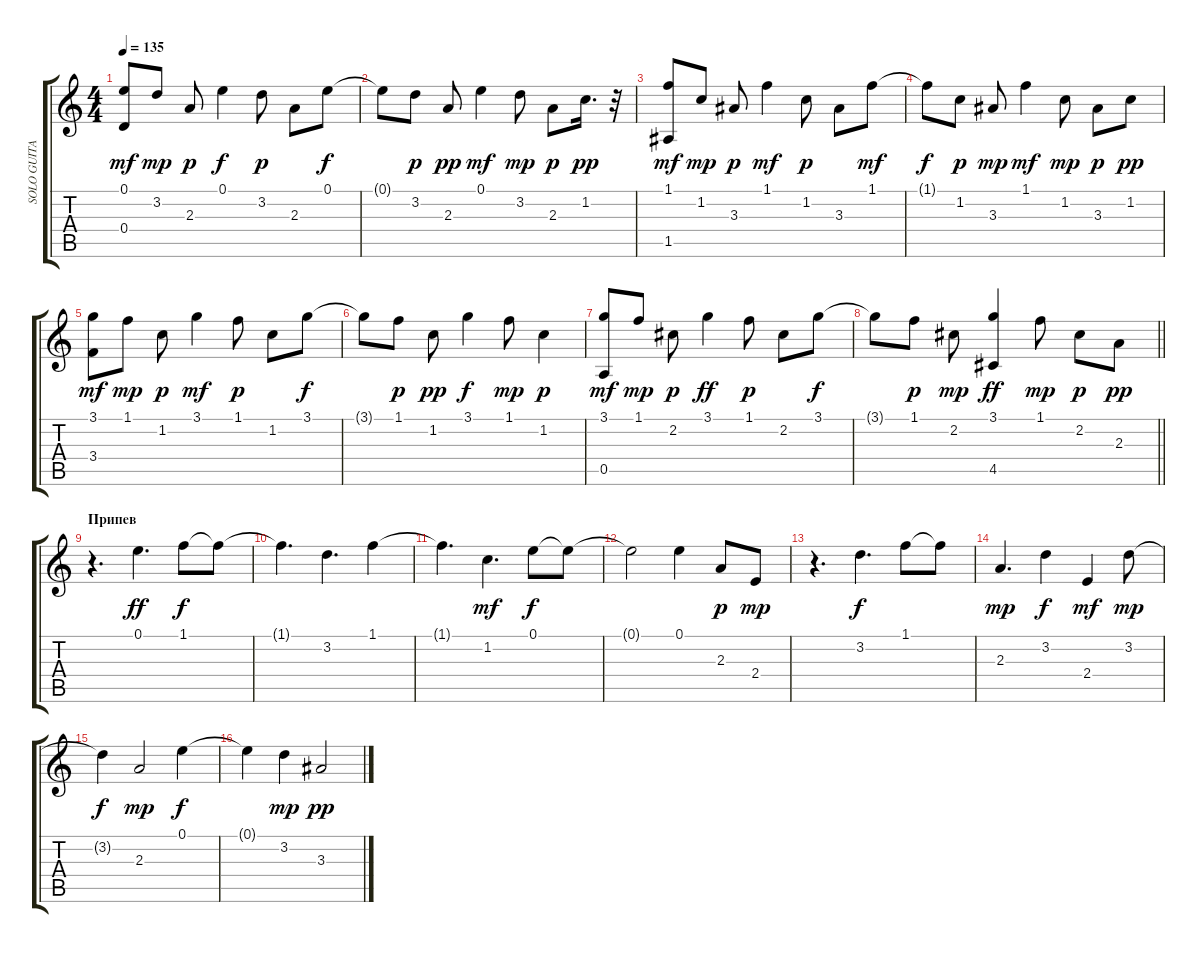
\track ("SOLO GUITAR" "SOLO GUITA") {instrument acousticguitarsteel}
\staff {score tabs}
\tuning (E4 B3 G3 D3 A2 E2) {hide}
\ts (4 4)
\tempo 135
\clef g2
\ks c
(0.1 0.4).8{dy mf} 3.2.8{dy mp} 2.3.8{dy p} 0.1.4{dy f} 3.2.8{dy p} 2.3.8 0.1.8{dy f} |
0.1{t}.8 3.2.8{dy p} 2.3.8{dy pp} 0.1.4{dy mf} 3.2.8{dy mp} 2.3.8{dy p} 1.2.16{d dy pp} r.32 |
(1.1 1.5).8{dy mf} 1.2.8{dy mp} 3.3.8{dy p} 1.1.4{dy mf} 1.2.8{dy p} 3.3.8 1.1.8{dy mf} |
1.1{t}.8{dy f} 1.2.8{dy p} 3.3.8{dy mp} 1.1.4{dy mf} 1.2.8{dy mp} 3.3.8{dy p} 1.2.8{dy pp} |
(3.1 3.4).8{dy mf} 1.1.8{dy mp} 1.2.8{dy p} 3.1.4{dy mf} 1.1.8{dy p} 1.2.8 3.1.8{dy f} |
3.1{t}.8 1.1.8{dy p} 1.2.8{dy pp} 3.1.4{dy f} 1.1.8{dy mp} 1.2.4{dy p} |
(3.1 0.5).8{dy mf} 1.1.8{dy mp} 2.2.8{dy p} 3.1.4{dy ff} 1.1.8{dy p} 2.2.8 3.1.8{dy f} |
\barLineRight lightlight
3.1{t}.8 1.1.8{dy p} 2.2.8{dy mp} (3.1 4.5).4{dy ff} 1.1.8{dy mp} 2.2.8{dy p} 2.3.8{dy pp} |
\section ("" "Припев")
r.4{d volume 15 instrument overdrivenguitar} 0.1.4{d dy ff} 1.1.8{dy f} 1.1{t}.8 |
1.1{t}.4{d} 3.2.4{d} 1.1.4 |
1.1{t}.4{d} 1.2.4{d dy mf} 0.1.8{dy f} 0.1{t}.8 |
0.1{t}.2 0.1.4 2.3.8{dy p} 2.4.8{dy mp} |
r.4{d} 3.2.4{d dy f} 1.1.8 1.1{t}.8 |
2.3.4{d dy mp} 3.2.4{dy f} 2.4.4{dy mf} 3.2.8{dy mp} |
3.2{t}.4{dy f} 2.3.2{dy mp} 0.1.4{dy f} |
0.1{t}.4 3.2.4{dy mp} 3.3.2{dy pp}
